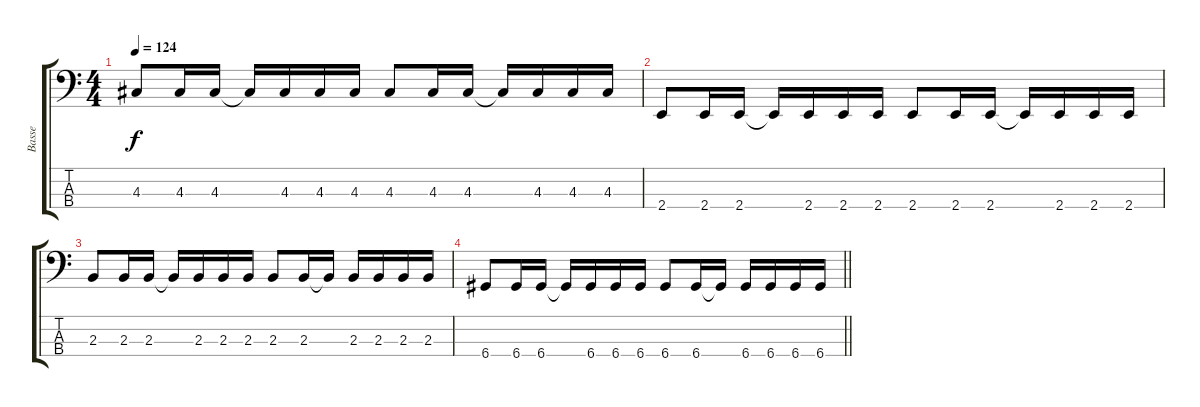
\track ("Basse" "Basse") {instrument electricbasspick}
\staff {score tabs}
\tuning (G2 D2 A1 D1) {hide}
\ts (4 4)
\tempo 124
\clef f4
\ks c
4.3.8{dy f} 4.3.16 4.3.16 4.3{t}.16 4.3.16 4.3.16 4.3.16 4.3.8 4.3.16 4.3.16 4.3{t}.16 4.3.16 4.3.16 4.3.16 |
2.4.8 2.4.16 2.4.16 2.4{t}.16 2.4.16 2.4.16 2.4.16 2.4.8 2.4.16 2.4.16 2.4{t}.16 2.4.16 2.4.16 2.4.16 |
2.3.8 2.3.16 2.3.16 2.3{t}.16 2.3.16 2.3.16 2.3.16 2.3.8 2.3.16 2.3{t}.16 2.3.16 2.3.16 2.3.16 2.3.16 |
\barLineRight lightlight
6.4.8 6.4.16 6.4.16 6.4{t}.16 6.4.16 6.4.16 6.4.16 6.4.8 6.4.16 6.4{t}.16 6.4.16 6.4.16 6.4.16 6.4.16
